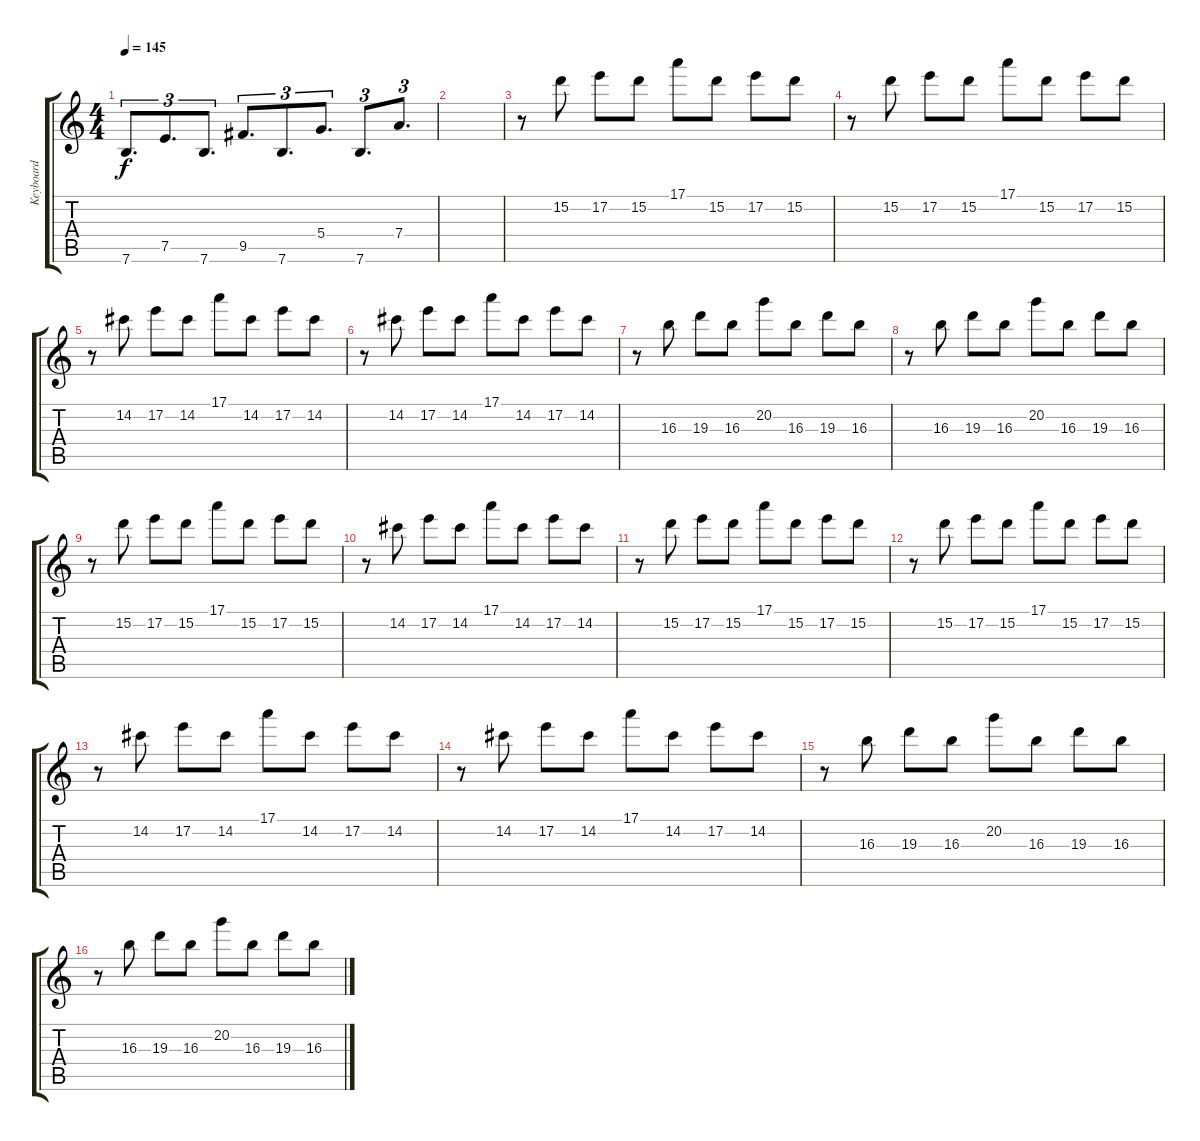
\track ("Keyboard" "Keyboard") {instrument overdrivenguitar}
\staff {score tabs}
\tuning (E4 B3 G3 D3 A2 E2) {hide}
\ts (4 4)
\tempo 145
\clef g2
\ks c
7.6.8{d tu (3 2) dy f} 7.5.8{d tu (3 2)} 7.6.8{d tu (3 2)} 9.5.8{d tu (3 2)} 7.6.8{d tu (3 2)} 5.4.8{d tu (3 2)} 7.6.8{d tu (3 2)} 7.4.8{d tu (3 2)} |
|
r.8 15.2.8 17.2.8 15.2.8 17.1.8 15.2.8 17.2.8 15.2.8 |
r.8 15.2.8 17.2.8 15.2.8 17.1.8 15.2.8 17.2.8 15.2.8 |
r.8 14.2.8 17.2.8 14.2.8 17.1.8 14.2.8 17.2.8 14.2.8 |
r.8 14.2.8 17.2.8 14.2.8 17.1.8 14.2.8 17.2.8 14.2.8 |
r.8 16.3.8 19.3.8 16.3.8 20.2.8 16.3.8 19.3.8 16.3.8 |
r.8 16.3.8 19.3.8 16.3.8 20.2.8 16.3.8 19.3.8 16.3.8 |
r.8 15.2.8 17.2.8 15.2.8 17.1.8 15.2.8 17.2.8 15.2.8 |
r.8 14.2.8 17.2.8 14.2.8 17.1.8 14.2.8 17.2.8 14.2.8 |
r.8{instrument lead3calliope} 15.2.8 17.2.8 15.2.8 17.1.8 15.2.8 17.2.8 15.2.8 |
r.8 15.2.8 17.2.8 15.2.8 17.1.8 15.2.8 17.2.8 15.2.8 |
r.8 14.2.8 17.2.8 14.2.8 17.1.8 14.2.8 17.2.8 14.2.8 |
r.8 14.2.8 17.2.8 14.2.8 17.1.8 14.2.8 17.2.8 14.2.8 |
r.8 16.3.8 19.3.8 16.3.8 20.2.8 16.3.8 19.3.8 16.3.8 |
r.8 16.3.8 19.3.8 16.3.8 20.2.8 16.3.8 19.3.8 16.3.8
